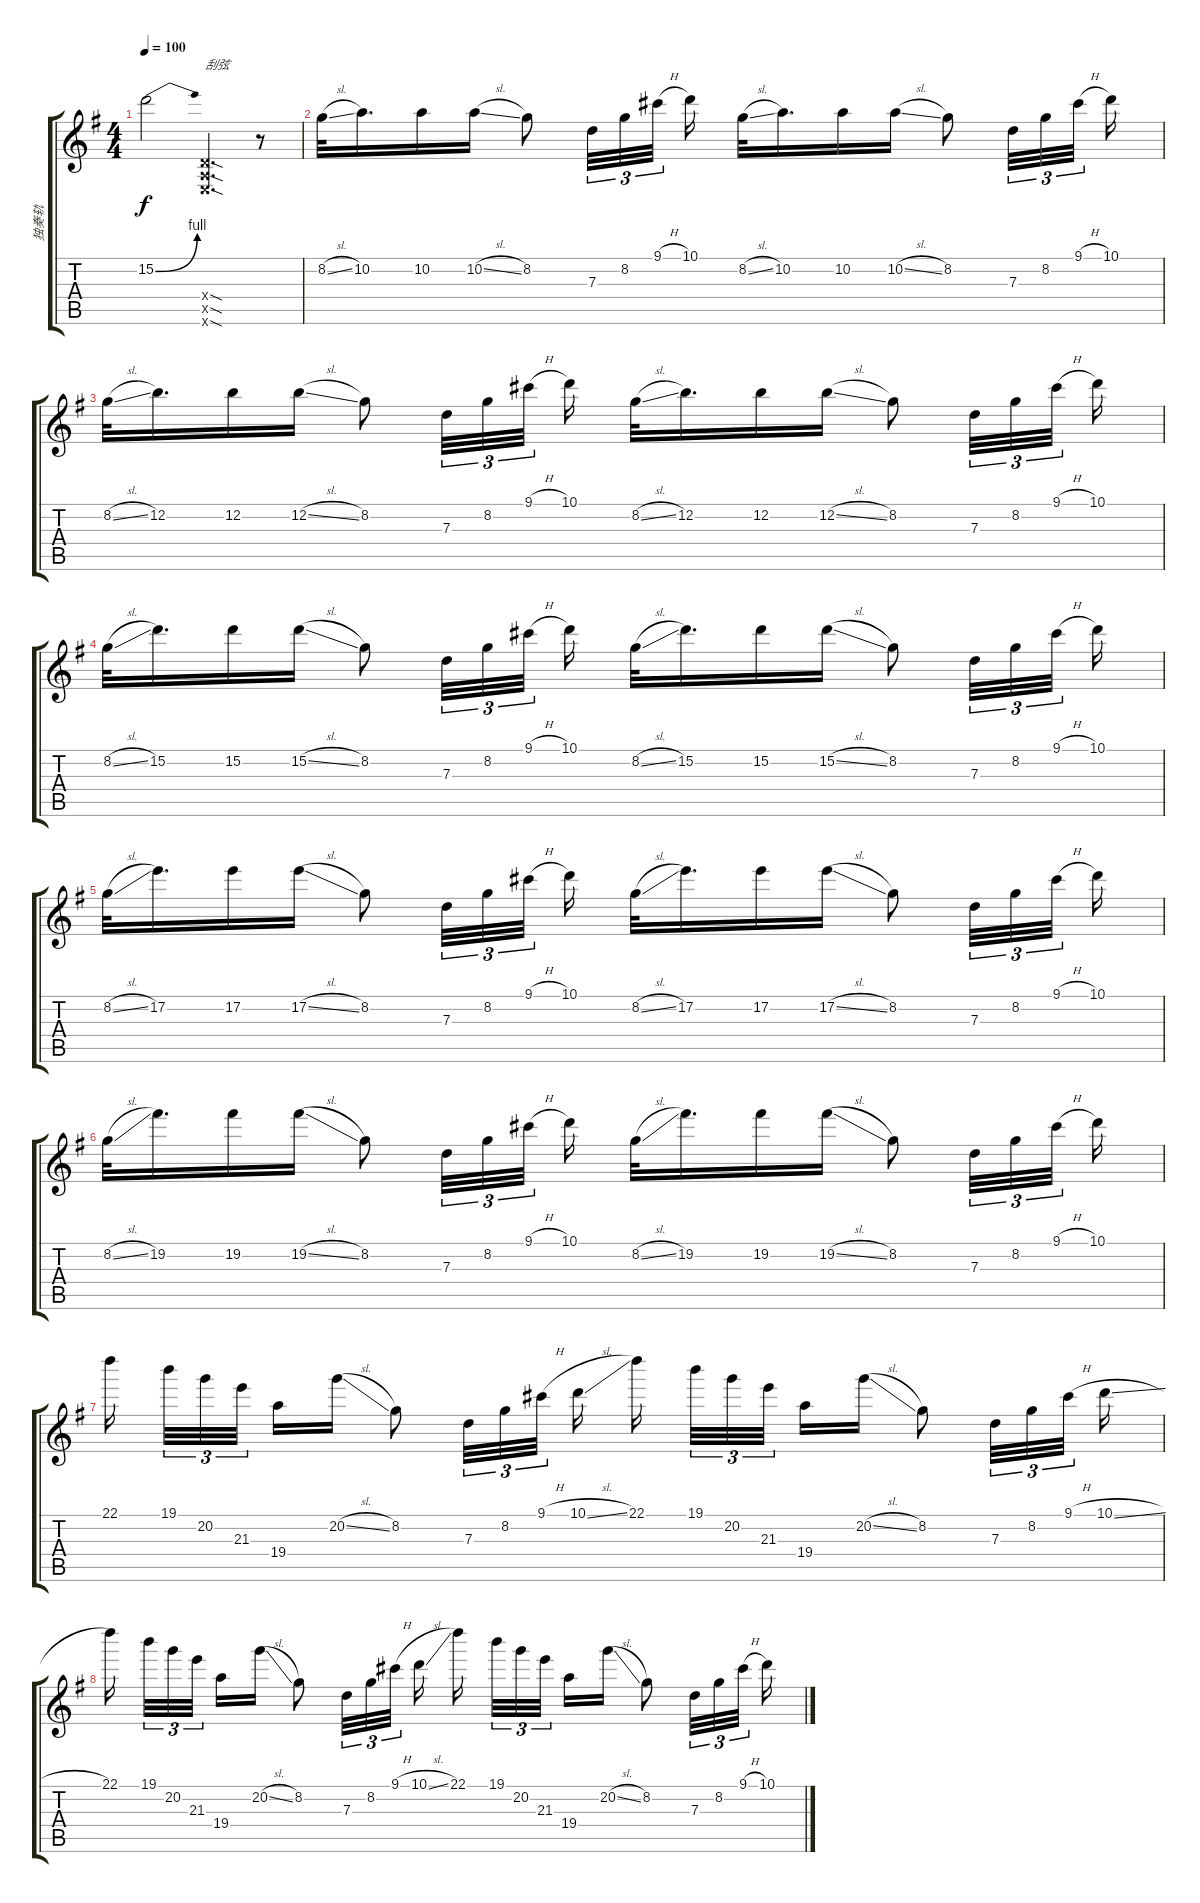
\track ("独奏轨" "独奏轨") {instrument distortionguitar}
\staff {score tabs}
\tuning (E4 B3 G3 D3 A2 E2) {hide}
\ts (4 4)
\tempo 100
\clef g2
\ks g
15.2{be (bend 0 0 60 4)}.2{dy f} (0.4{sod x} 0.5{sod x} 0.6{sod x}).4{d txt "刮弦"} r.8 |
8.2{sl}.32 10.2.16{d} 10.2.16 10.2{sl}.16 8.2.8 7.3.32{tu (3 2)} 8.2.32{tu (3 2)} 9.1{h}.32{tu (3 2) beam splitsecondary} 10.1.16 8.2{sl}.32 10.2.16{d} 10.2.16 10.2{sl}.16 8.2.8 7.3.32{tu (3 2)} 8.2.32{tu (3 2)} 9.1{h}.32{tu (3 2) beam splitsecondary} 10.1.16 |
8.2{sl}.32 12.2.16{d} 12.2.16 12.2{sl}.16 8.2.8 7.3.32{tu (3 2)} 8.2.32{tu (3 2)} 9.1{h}.32{tu (3 2) beam splitsecondary} 10.1.16 8.2{sl}.32 12.2.16{d} 12.2.16 12.2{sl}.16 8.2.8 7.3.32{tu (3 2)} 8.2.32{tu (3 2)} 9.1{h}.32{tu (3 2) beam splitsecondary} 10.1.16 |
8.2{sl}.32 15.2.16{d} 15.2.16 15.2{sl}.16 8.2.8 7.3.32{tu (3 2)} 8.2.32{tu (3 2)} 9.1{h}.32{tu (3 2) beam splitsecondary} 10.1.16 8.2{sl}.32 15.2.16{d} 15.2.16 15.2{sl}.16 8.2.8 7.3.32{tu (3 2)} 8.2.32{tu (3 2)} 9.1{h}.32{tu (3 2) beam splitsecondary} 10.1.16 |
8.2{sl}.32 17.2.16{d} 17.2.16 17.2{sl}.16 8.2.8 7.3.32{tu (3 2)} 8.2.32{tu (3 2)} 9.1{h}.32{tu (3 2) beam splitsecondary} 10.1.16 8.2{sl}.32 17.2.16{d} 17.2.16 17.2{sl}.16 8.2.8 7.3.32{tu (3 2)} 8.2.32{tu (3 2)} 9.1{h}.32{tu (3 2) beam splitsecondary} 10.1.16 |
8.2{sl}.32 19.2.16{d} 19.2.16 19.2{sl}.16 8.2.8 7.3.32{tu (3 2)} 8.2.32{tu (3 2)} 9.1{h}.32{tu (3 2) beam splitsecondary} 10.1.16 8.2{sl}.32 19.2.16{d} 19.2.16 19.2{sl}.16 8.2.8 7.3.32{tu (3 2)} 8.2.32{tu (3 2)} 9.1{h}.32{tu (3 2) beam splitsecondary} 10.1.16 |
22.1.16{beam splitsecondary} 19.1.32{tu (3 2)} 20.2.32{tu (3 2)} 21.3.32{tu (3 2) beam splitsecondary} 19.4.16 20.2{sl}.16 8.2.8 7.3.32{tu (3 2)} 8.2.32{tu (3 2)} 9.1{h}.32{tu (3 2) beam splitsecondary} 10.1{sl}.16 22.1.16{beam splitsecondary} 19.1.32{tu (3 2)} 20.2.32{tu (3 2)} 21.3.32{tu (3 2) beam splitsecondary} 19.4.16 20.2{sl}.16 8.2.8 7.3.32{tu (3 2)} 8.2.32{tu (3 2)} 9.1{h}.32{tu (3 2) beam splitsecondary} 10.1{sl}.16 |
22.1.16{beam splitsecondary} 19.1.32{tu (3 2)} 20.2.32{tu (3 2)} 21.3.32{tu (3 2) beam splitsecondary} 19.4.16 20.2{sl}.16 8.2.8 7.3.32{tu (3 2)} 8.2.32{tu (3 2)} 9.1{h}.32{tu (3 2) beam splitsecondary} 10.1{sl}.16 22.1.16{beam splitsecondary} 19.1.32{tu (3 2)} 20.2.32{tu (3 2)} 21.3.32{tu (3 2) beam splitsecondary} 19.4.16 20.2{sl}.16 8.2.8 7.3.32{tu (3 2)} 8.2.32{tu (3 2)} 9.1{h}.32{tu (3 2) beam splitsecondary} 10.1{sl}.16
